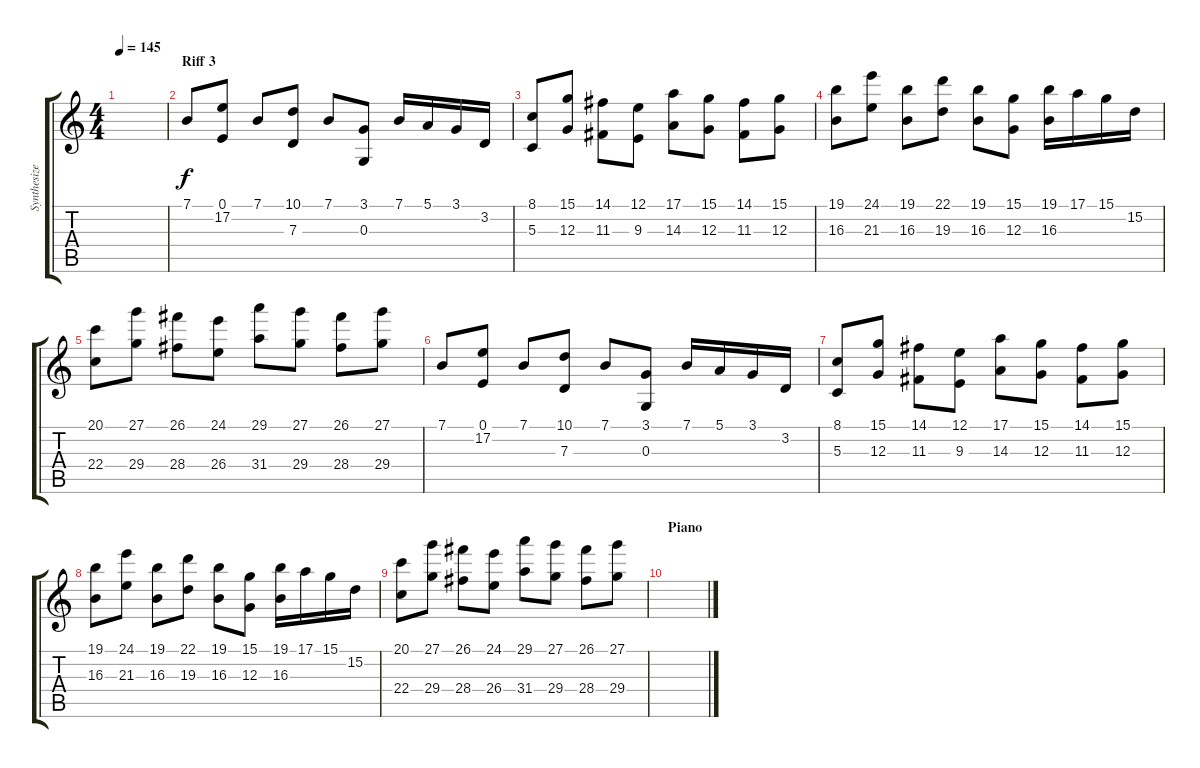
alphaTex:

\track ("Synthesizer" "Synthesize") {instrument lead1square}
\staff {score tabs}
\tuning (E4 B3 G3 D3 A2 E2) {hide}
\ts (4 4)
\tempo 145
\clef g2
\ks c
|
\section ("" "Riff 3")
7.1.8 (0.1 17.2).8 7.1.8 (10.1 7.3).8 7.1.8 (3.1 0.3).8 7.1.16 5.1.16 3.1.16 3.2.16 |
(8.1 5.3).8 (15.1 12.3).8 (14.1 11.3).8 (12.1 9.3).8 (17.1 14.3).8 (15.1 12.3).8 (14.1 11.3).8 (15.1 12.3).8 |
(19.1 16.3).8 (24.1 21.3).8 (19.1 16.3).8 (22.1 19.3).8 (19.1 16.3).8 (15.1 12.3).8 (19.1 16.3).16 17.1.16 15.1.16 15.2.16 |
(20.1 22.4).8 (27.1 29.4).8 (26.1 28.4).8 (24.1 26.4).8 (29.1 31.4).8 (27.1 29.4).8 (26.1 28.4).8 (27.1 29.4).8 |
7.1.8 (0.1 17.2).8 7.1.8 (10.1 7.3).8 7.1.8 (3.1 0.3).8 7.1.16 5.1.16 3.1.16 3.2.16 |
(8.1 5.3).8 (15.1 12.3).8 (14.1 11.3).8 (12.1 9.3).8 (17.1 14.3).8 (15.1 12.3).8 (14.1 11.3).8 (15.1 12.3).8 |
(19.1 16.3).8 (24.1 21.3).8 (19.1 16.3).8 (22.1 19.3).8 (19.1 16.3).8 (15.1 12.3).8 (19.1 16.3).16 17.1.16 15.1.16 15.2.16 |
(20.1 22.4).8 (27.1 29.4).8 (26.1 28.4).8 (24.1 26.4).8 (29.1 31.4).8 (27.1 29.4).8 (26.1 28.4).8 (27.1 29.4).8 |
\section ("" "Piano")
